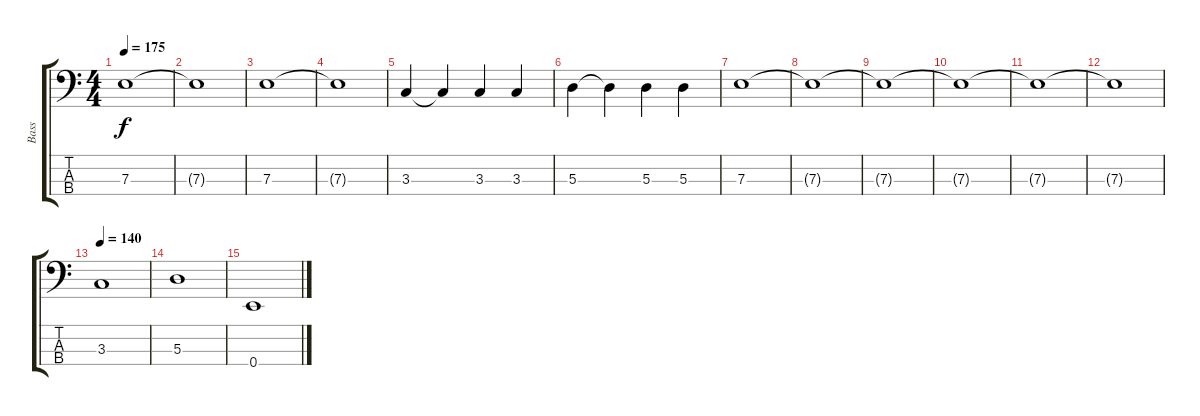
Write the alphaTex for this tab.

\track ("Bass" "Bass") {instrument electricbassfinger}
\staff {score tabs}
\tuning (G2 D2 A1 E1) {hide}
\ts (4 4)
\tempo 175
\clef f4
\ks c
7.3{t}.1{dy f} |
7.3{t}.1 |
7.3.1 |
7.3{t}.1 |
3.3.4 3.3{t}.4 3.3.4 3.3.4 |
5.3.4 5.3{t}.4 5.3.4 5.3.4 |
7.3.1 |
7.3{t}.1 |
7.3{t}.1 |
7.3{t}.1 |
7.3{t}.1 |
7.3{t}.1 |
\tempo 140
3.3.1 |
5.3.1 |
0.4.1
